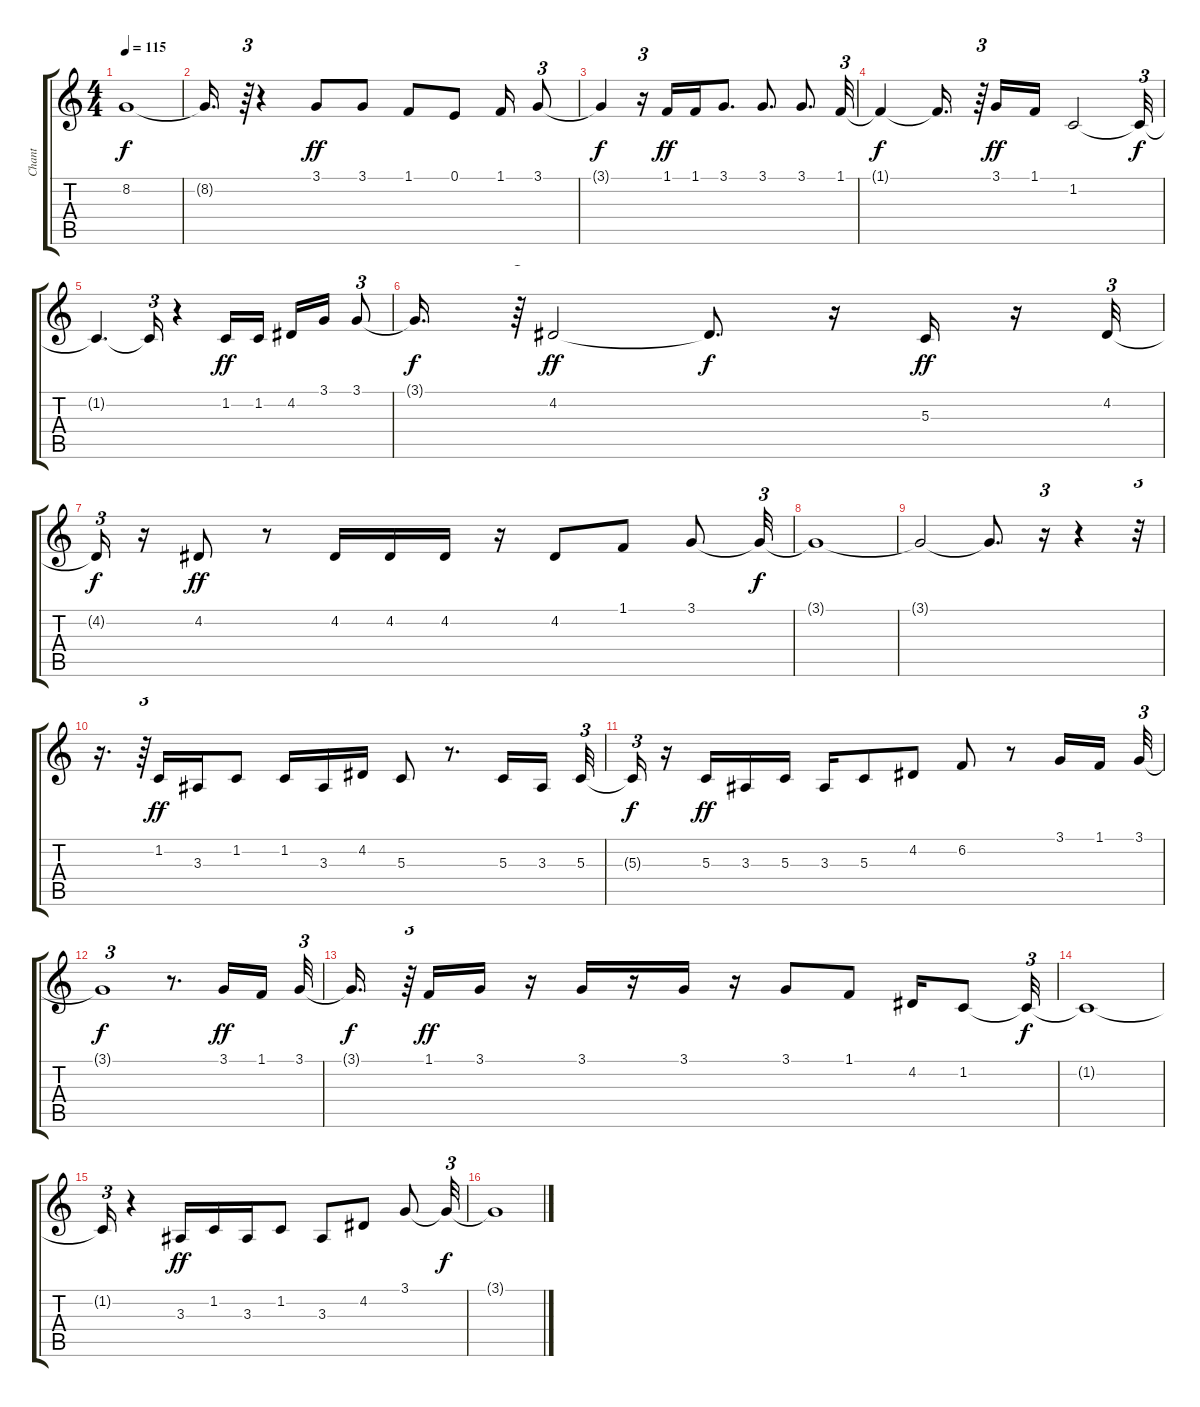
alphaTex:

\track ("Chant" "Chant") {instrument violin}
\staff {score tabs}
\tuning (E4 B3 G3 D3 A2 E2) {hide}
\ts (4 4)
\tempo 115
\clef g2
\ks c
8.2{t}.1{dy f} |
8.2{t}.16{d} r.64{tu (3 2)} r.4 3.1.8{dy ff volume 11} 3.1.8 1.1.8 0.1.8 1.1.16 3.1.8{tu (3 2)} |
3.1{t}.4{dy f} r.16{tu (3 2)} 1.1.16{dy ff volume 11} 1.1.16 3.1.8{d} 3.1.8{d} 3.1.8{d} 1.1.32{tu (3 2)} |
1.1{t}.4{dy f} 1.1{t}.16{d} r.64{tu (3 2)} 3.1.16{dy ff volume 11} 1.1.16{volume 11} 1.2.2 1.2{t}.32{tu (3 2) dy f} |
1.2{t}.4{d} 1.2{t}.16{tu (3 2)} r.4 1.2.16{dy ff volume 11} 1.2.16 4.2.16 3.1.16 3.1.8{tu (3 2)} |
3.1{t}.16{d dy f} r.64{tu (3 2)} 4.2.2{dy ff} 4.2{t}.8{d dy f} r.16 5.3.16{dy ff volume 11} r.16 4.2.32{tu (3 2)} |
4.2{t}.16{tu (3 2) dy f} r.16 4.2.8{dy ff} r.8 4.2.16 4.2.16 4.2.16 r.16 4.2.8 1.1.8 3.1.8 3.1{t}.32{tu (3 2) dy f} |
3.1{t}.1 |
3.1{t}.2 3.1{t}.8{d} r.16{tu (3 2)} r.4 r.32{tu (3 2)} |
r.16{d} r.64{tu (3 2)} 1.2.16{dy ff volume 11} 3.3.16 1.2.8 1.2.16 3.3.16 4.2.16 5.3.8 r.8{d} 5.3.16 3.3.16{beam splitsecondary} 5.3.32{tu (3 2)} |
5.3{t}.16{tu (3 2) dy f} r.16 5.3.16{dy ff} 3.3.16 5.3.16 3.3.16 5.3.8 4.2.8 6.2.8 r.8 3.1.16 1.1.16{beam splitsecondary} 3.1.32{tu (3 2)} |
3.1{t}.1{tu (3 2) dy f} r.8{d} 3.1.16{dy ff volume 11} 1.1.16{beam splitsecondary} 3.1.32{tu (3 2)} |
3.1{t}.16{d dy f} r.64{tu (3 2)} 1.1.16{dy ff} 3.1.16 r.16 3.1.16 r.16 3.1.16 r.16 3.1.8 1.1.8 4.2.16 1.2.8 1.2{t}.32{tu (3 2) dy f} |
1.2{t}.1 |
1.2{t}.16{tu (3 2)} r.4 3.3.16{dy ff volume 11} 1.2.16 3.3.16 1.2.8 3.3.8 4.2.8 3.1.8 3.1{t}.32{tu (3 2) dy f} |
3.1{t}.1
